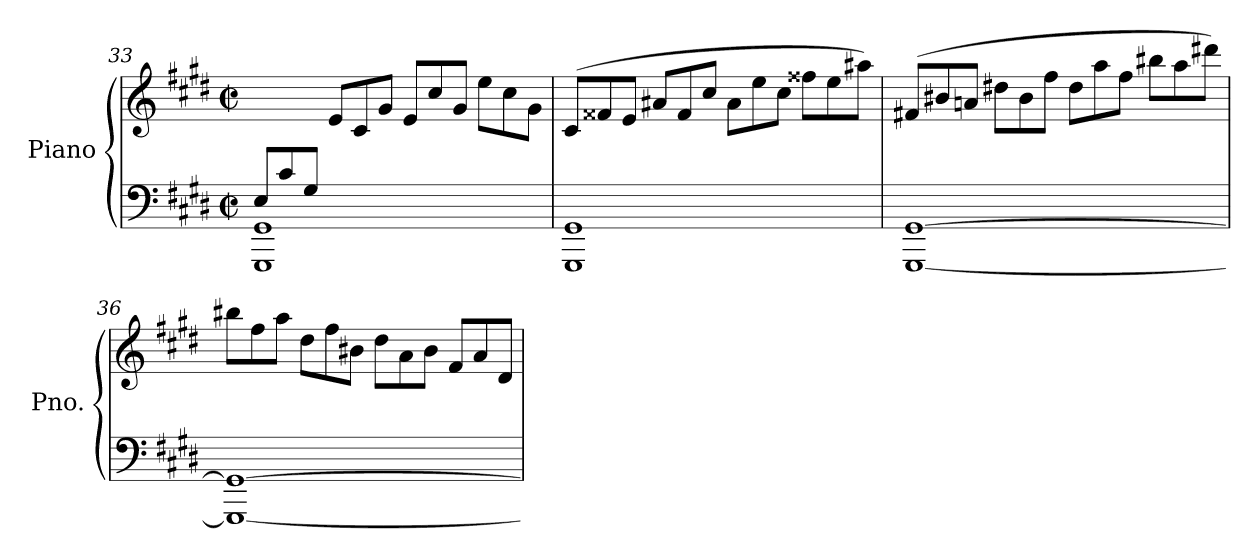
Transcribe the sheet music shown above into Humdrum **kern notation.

**kern	**kern
*part1	*part1
*staff2	*staff1
*I"Piano	*
*I'Pno.	*
*clefF4	*clefG2
*k[f#c#g#d#]	*k[f#c#g#d#]
*M2/2	*M2/2
*met(c|)	*met(c|)
*Xtuplet	*
=33	=33
*^	*
(>12E/L	1GGG# 1GG#	4ryy
12c#/	.	.
12G#/J	.	.
*	*	*Xtuplet
2.ryy	.	12e/L
.	.	12c#/
.	.	12g#/J
.	.	12e/L
.	.	12cc#/
.	.	12g#/J
.	.	12ee\L
.	.	12cc#\
.	.	12g#\J)
*v	*v	*
=34	=34
1GGG# 1GG#	(>12c#/L
.	12f##X/
.	12e/J
.	12a#X/L
.	12f##/
.	12cc#/J
.	12a#\L
.	12ee\
.	12cc#\J
.	12ff##X\L
.	12ee\
.	12aa#X\J)
=35	=35
[1GGG# [1GG#	(>12f#X/L
.	12b#X/
.	12an/J
.	12dd#X\L
.	12b#\
.	12ff#\J
.	12dd#\L
.	12aa\
.	12ff#\J
.	12bb#X\L
.	12aa\
.	12ddd#X\J)
!!LO:LB:g=z
=36	=36
1GGG#_ 1GG#_	12bb#X\L
.	12ff#\
.	12aa\J
.	12dd#\L
.	12ff#\
.	12b#X\J
.	12dd#\L
.	12a\
.	12b#\J
.	12f#/L
.	12a/
.	12d#/J
=	=
*-	*-
